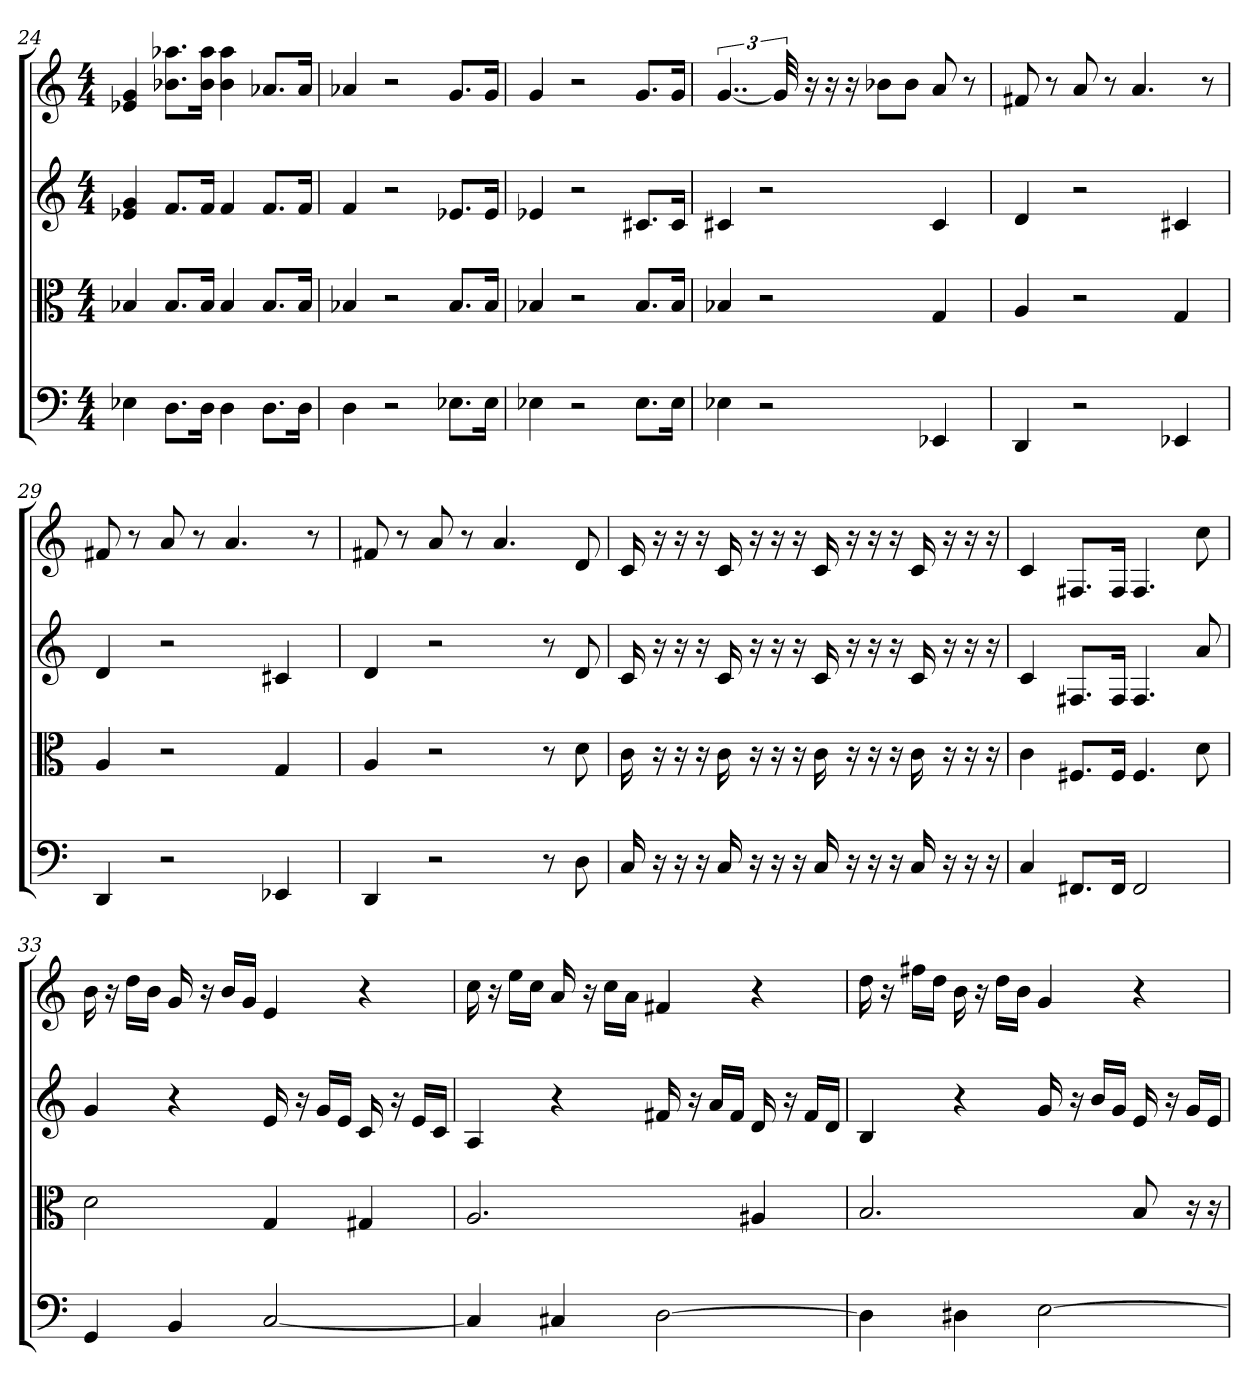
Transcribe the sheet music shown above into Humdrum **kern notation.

**kern	**kern	**kern	**kern
*part4	*part3	*part2	*part1
*staff4	*staff3	*staff2	*staff1
*clefF4	*clefC3	*clefG2	*clefG2
*k[]	*k[]	*k[]	*k[]
*C:	*C:	*C:	*C:
*M4/4	*M4/4	*M4/4	*M4/4
=24	=24	=24	=24
4E-X	4B-X	4e-X 4g	4e-X 4g
8.D\L	8.B-/L	8.f/L	8.b-X\ 8.aa-X\L
16D\Jk	16B-/Jk	16f/Jk	16b-\ 16aa-\Jk
4D	4B-	4f	4b- 4aa-
8.D\L	8.B-/L	8.f/L	8.a-X/L
16D\Jk	16B-/Jk	16f/Jk	16a-/Jk
=25	=25	=25	=25
4D	4B-X	4f	4a-X
2r	2r	2r	2r
8.E-X\L	8.B-/L	8.e-X/L	8.g/L
16E-\Jk	16B-/Jk	16e-/Jk	16g/Jk
=26	=26	=26	=26
4E-X	4B-X	4e-X	4g
2r	2r	2r	2r
8.E-\L	8.B-/L	8.c#X/L	8.g/L
16E-\Jk	16B-/Jk	16c#/Jk	16g/Jk
=27	=27	=27	=27
4E-X	4B-X	4c#X	[6..g
2r	2r	2r	.
.	.	.	48g]
.	.	.	16r
.	.	.	16r
.	.	.	16r
.	.	.	8b-X\L
.	.	.	8b-\J
4EE-X	4G	4c#	8a
.	.	.	8r
=28	=28	=28	=28
4DD	4A	4d	8f#X
.	.	.	8r
2r	2r	2r	8a
.	.	.	8r
.	.	.	4.a
4EE-X	4G	4c#X	.
.	.	.	8r
=29	=29	=29	=29
4DD	4A	4d	8f#X
.	.	.	8r
2r	2r	2r	8a
.	.	.	8r
.	.	.	4.a
4EE-X	4G	4c#X	.
.	.	.	8r
=30	=30	=30	=30
4DD	4A	4d	8f#X
.	.	.	8r
2r	2r	2r	8a
.	.	.	8r
.	.	.	4.a
8r	8r	8r	.
8D	8d	8d	8d
=31	=31	=31	=31
16C	16c	16c	16c
16r	16r	16r	16r
16r	16r	16r	16r
16r	16r	16r	16r
16C	16c	16c	16c
16r	16r	16r	16r
16r	16r	16r	16r
16r	16r	16r	16r
16C	16c	16c	16c
16r	16r	16r	16r
16r	16r	16r	16r
16r	16r	16r	16r
16C	16c	16c	16c
16r	16r	16r	16r
16r	16r	16r	16r
16r	16r	16r	16r
=32	=32	=32	=32
4C	4c	4c	4c
8.FF#X/L	8.F#X/L	8.F#X/L	8.F#X/L
16FF#/Jk	16F#/Jk	16F#/Jk	16F#/Jk
2FF#	4.F#	4.F#	4.F#
.	8d	8a	8cc
=33	=33	=33	=33
4GG	2d	4g	16b
.	.	.	16r
.	.	.	16dd\LL
.	.	.	16b\JJ
4BB	.	4r	16g
.	.	.	16r
.	.	.	16b/LL
.	.	.	16g/JJ
[2C	4G	16e	4e
.	.	16r	.
.	.	16g/LL	.
.	.	16e/JJ	.
.	4G#X	16c	4r
.	.	16r	.
.	.	16e/LL	.
.	.	16c/JJ	.
=34	=34	=34	=34
4C]	2.A	4A	16cc
.	.	.	16r
.	.	.	16ee\LL
.	.	.	16cc\JJ
4C#X	.	4r	16a
.	.	.	16r
.	.	.	16cc\LL
.	.	.	16a\JJ
[2D	.	16f#X	4f#X
.	.	16r	.
.	.	16a/LL	.
.	.	16f#/JJ	.
.	4A#X	16d	4r
.	.	16r	.
.	.	16f#/LL	.
.	.	16d/JJ	.
=35	=35	=35	=35
4D]	2.B	4B	16dd
.	.	.	16r
.	.	.	16ff#X\LL
.	.	.	16dd\JJ
4D#X	.	4r	16b
.	.	.	16r
.	.	.	16dd\LL
.	.	.	16b\JJ
[2E	.	16g	4g
.	.	16r	.
.	.	16b/LL	.
.	.	16g/JJ	.
.	8B	16e	4r
.	.	16r	.
.	16r	16g/LL	.
.	16r	16e/JJ	.
=	=	=	=
*-	*-	*-	*-
